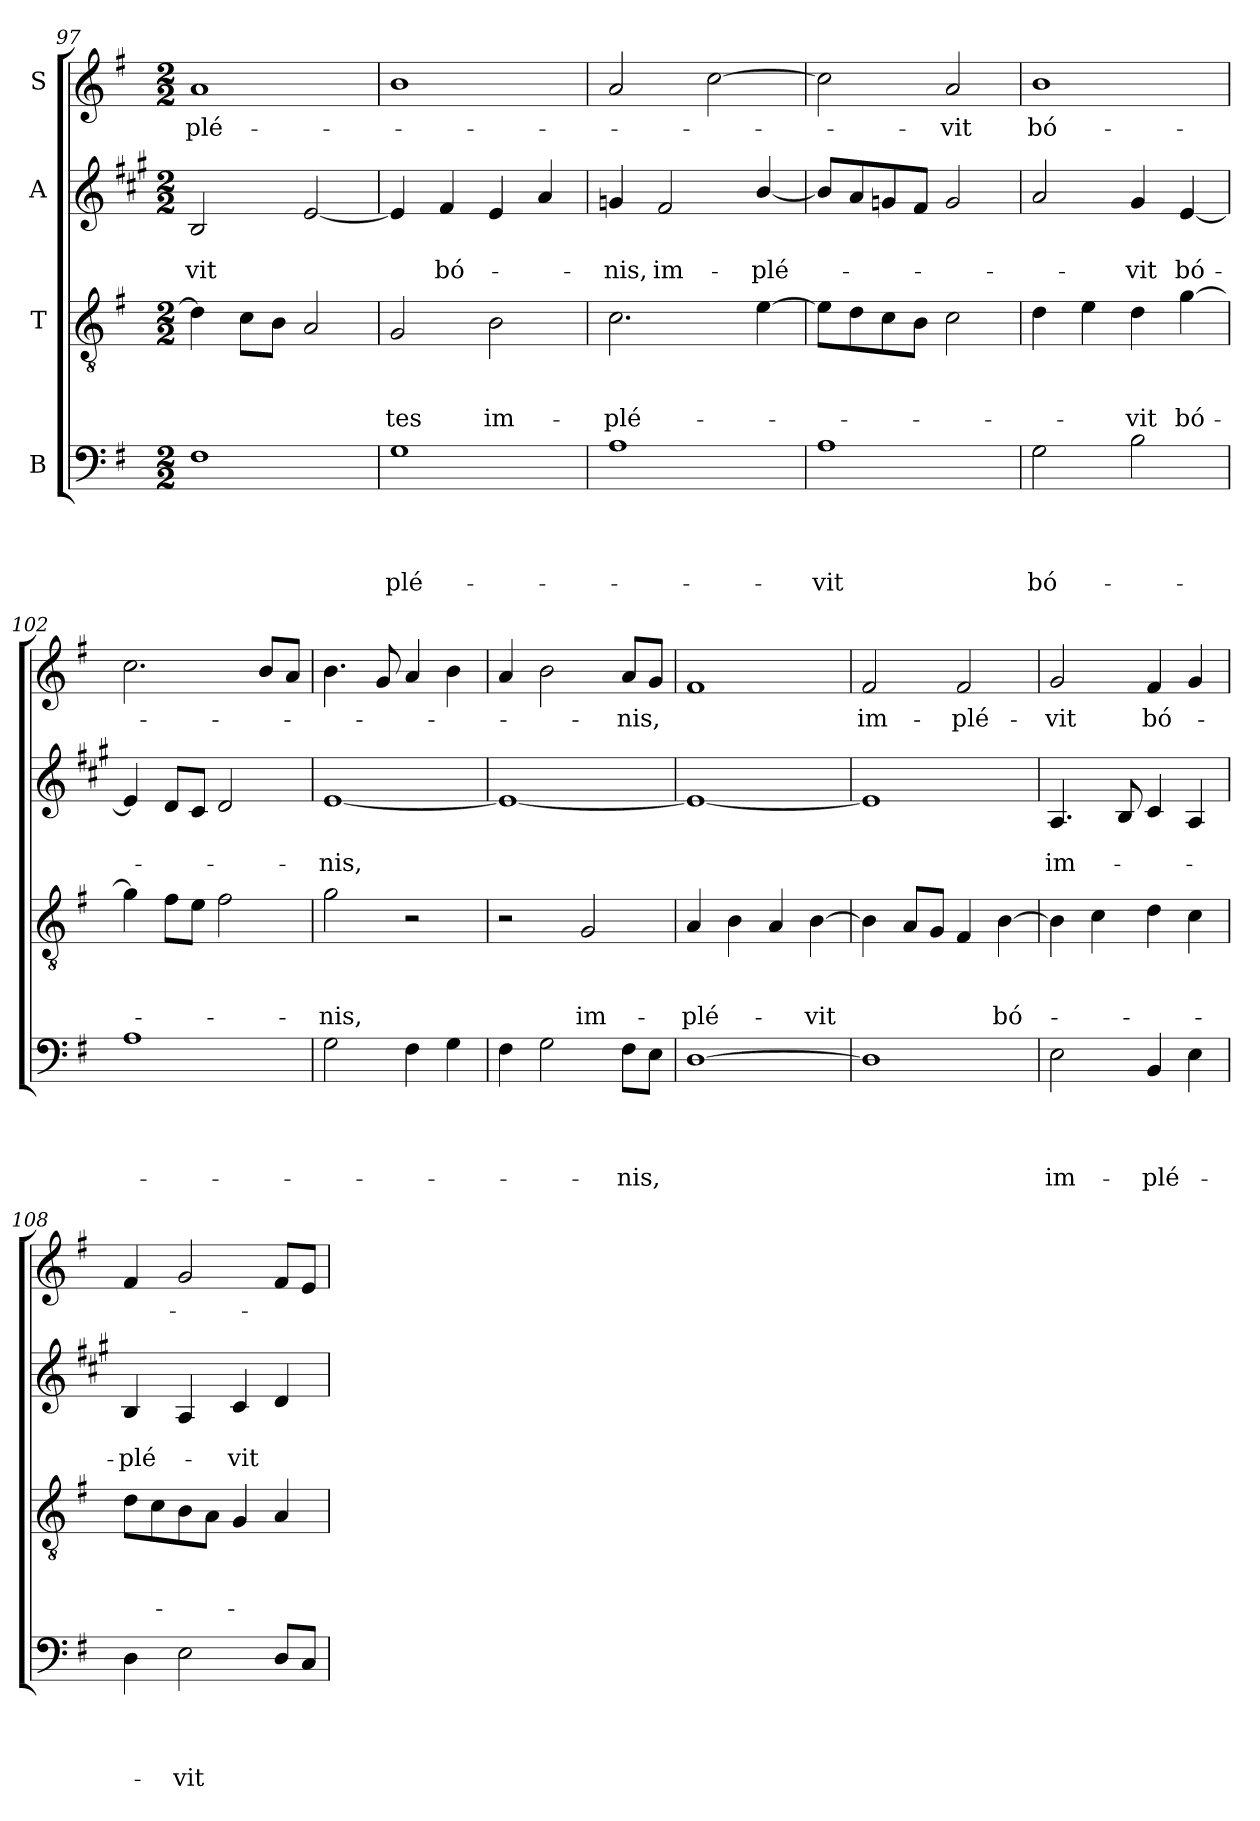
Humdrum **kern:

**kern	**text	**text	**text	**text	**kern	**text	**text	**text	**kern	**text	**text	**kern	**text
*part4	*part4	*part4	*part4	*part4	*part3	*part3	*part3	*part3	*part2	*part2	*part2	*part1	*part1
*staff4	*staff4	*staff4	*staff4	*staff4	*staff3	*staff3	*staff3	*staff3	*staff2	*staff2	*staff2	*staff1	*staff1
*I"B	*	*	*	*	*I"T	*	*	*	*I"A	*	*	*I"S	*
!!LO:PB:g=z
*clefF4	*	*	*	*	*clefGv2	*	*	*	*clefG2	*	*	*clefG2	*
*	*	*	*	*	*	*	*	*	*ITrd1c2	*	*	*	*
*k[f#]	*	*	*	*	*k[f#]	*	*	*	*k[f#]	*	*	*k[f#]	*
*G:	*	*	*	*	*G:	*	*	*	*G:	*	*	*G:	*
*M2/2	*	*	*	*	*M2/2	*	*	*	*M2/2	*	*	*M2/2	*
=97	=97	=97	=97	=97	=97	=97	=97	=97	=97	=97	=97	=97	=97
!	!	!	!	!	!	!	!	!	!	!	!LO:LY:b	!	!LO:LY:b
1F#	.	.	.	.	4d\]	.	.	.	2A/	.	-vit	1a	-plé-
.	.	.	.	.	8c\L	.	.	.	.	.	.	.	.
.	.	.	.	.	8B\J	.	.	.	.	.	.	.	.
.	.	.	.	.	2A/	.	.	.	[2d/	.	.	.	.
=98	=98	=98	=98	=98	=98	=98	=98	=98	=98	=98	=98	=98	=98
!	!	!	!	!LO:LY:b	!	!	!	!LO:LY:b	!	!	!	!	!
1G	.	.	.	-plé-	2G/	.	.	-tes	4d/]	.	.	1b	.
!	!	!	!	!	!	!	!	!	!	!	!LO:LY:b	!	!
.	.	.	.	.	.	.	.	.	4e/	.	bó-	.	.
!	!	!	!	!	!	!	!	!LO:LY:b	!	!	!	!	!
.	.	.	.	.	2B\	.	.	im-	4d/	.	.	.	.
.	.	.	.	.	.	.	.	.	4g/	.	.	.	.
=99	=99	=99	=99	=99	=99	=99	=99	=99	=99	=99	=99	=99	=99
!	!	!	!	!	!	!	!	!LO:LY:b	!	!	!LO:LY:b	!	!
1A	.	.	.	.	2.c\	.	.	-plé-	4f/	.	-nis,	2a/	.
!	!	!	!	!	!	!	!	!	!	!	!LO:LY:b	!	!
.	.	.	.	.	.	.	.	.	2e/	.	im-	.	.
.	.	.	.	.	.	.	.	.	.	.	.	[2cc\	.
!	!	!	!	!	!	!	!	!	!	!	!LO:LY:b	!	!
.	.	.	.	.	[4e\	.	.	.	[4a/	.	-plé-	.	.
=100	=100	=100	=100	=100	=100	=100	=100	=100	=100	=100	=100	=100	=100
!	!	!	!	!LO:LY:b	!	!	!	!	!	!	!	!	!
1A	.	.	.	-vit	8e\L]	.	.	.	8a/L]	.	.	2cc\]	.
.	.	.	.	.	8d\	.	.	.	8g/	.	.	.	.
.	.	.	.	.	8c\	.	.	.	8f/	.	.	.	.
.	.	.	.	.	8B\J	.	.	.	8e/J	.	.	.	.
!	!	!	!	!	!	!	!	!	!	!	!	!	!LO:LY:b
.	.	.	.	.	2c\	.	.	.	2f/	.	.	2a/	-vit
=101	=101	=101	=101	=101	=101	=101	=101	=101	=101	=101	=101	=101	=101
!	!	!	!	!LO:LY:b	!	!	!	!	!	!	!	!	!LO:LY:b
2G\	.	.	.	bó-	4d\	.	.	.	2g/	.	.	1b	bó-
.	.	.	.	.	4e\	.	.	.	.	.	.	.	.
!	!	!	!	!	!	!	!	!LO:LY:b	!	!	!LO:LY:b	!	!
2B\	.	.	.	.	4d\	.	.	-vit	4f#/	.	-vit	.	.
!	!	!	!	!	!	!	!	!LO:LY:b	!	!	!LO:LY:b	!	!
.	.	.	.	.	[4g\	.	.	bó-	[4d/	.	bó-	.	.
=102	=102	=102	=102	=102	=102	=102	=102	=102	=102	=102	=102	=102	=102
1A	.	.	.	.	4g\]	.	.	.	4d/]	.	.	2.cc\	.
.	.	.	.	.	8f#\L	.	.	.	8c/L	.	.	.	.
.	.	.	.	.	8e\J	.	.	.	8B/J	.	.	.	.
.	.	.	.	.	2f#\	.	.	.	2c/	.	.	.	.
.	.	.	.	.	.	.	.	.	.	.	.	8b/L	.
.	.	.	.	.	.	.	.	.	.	.	.	8a/J	.
!!LO:LB:g=z
=103	=103	=103	=103	=103	=103	=103	=103	=103	=103	=103	=103	=103	=103
!	!	!	!	!	!	!	!	!LO:LY:b	!	!	!LO:LY:b	!	!
2G\	.	.	.	.	2g\	.	.	-nis,	[1d	.	-nis,	4.b\	.
.	.	.	.	.	.	.	.	.	.	.	.	8g/	.
4F#\	.	.	.	.	2r	.	.	.	.	.	.	4a/	.
4G\	.	.	.	.	.	.	.	.	.	.	.	4b\	.
=104	=104	=104	=104	=104	=104	=104	=104	=104	=104	=104	=104	=104	=104
4F#\	.	.	.	.	2r	.	.	.	1d_	.	.	4a/	.
2G\	.	.	.	.	.	.	.	.	.	.	.	2b\	.
!	!	!	!	!	!	!	!	!LO:LY:b	!	!	!	!	!
.	.	.	.	.	2G/	.	.	im-	.	.	.	.	.
!	!	!	!	!LO:LY:b	!	!	!	!	!	!	!	!	!LO:LY:b
8F#\L	.	.	.	-nis,	.	.	.	.	.	.	.	8a/L	-nis,
8E\J	.	.	.	.	.	.	.	.	.	.	.	8g/J	.
=105	=105	=105	=105	=105	=105	=105	=105	=105	=105	=105	=105	=105	=105
!	!	!	!	!	!	!	!	!LO:LY:b	!	!	!	!	!
[1D	.	.	.	.	4A/	.	.	-plé-	1d_	.	.	1f#	.
.	.	.	.	.	4B\	.	.	.	.	.	.	.	.
.	.	.	.	.	4A/	.	.	.	.	.	.	.	.
!	!	!	!	!	!	!	!	!LO:LY:b	!	!	!	!	!
.	.	.	.	.	[4B\	.	.	-vit	.	.	.	.	.
=106	=106	=106	=106	=106	=106	=106	=106	=106	=106	=106	=106	=106	=106
!	!	!	!	!	!	!	!	!	!	!	!	!	!LO:LY:b
1D]	.	.	.	.	4B\]	.	.	.	1d]	.	.	2f#/	im-
.	.	.	.	.	8A/L	.	.	.	.	.	.	.	.
.	.	.	.	.	8G/J	.	.	.	.	.	.	.	.
!	!	!	!	!	!	!	!	!	!	!	!	!	!LO:LY:b
.	.	.	.	.	4F#/	.	.	.	.	.	.	2f#/	-plé-
!	!	!	!	!	!	!	!	!LO:LY:b	!	!	!	!	!
.	.	.	.	.	[4B\	.	.	bó-	.	.	.	.	.
=107	=107	=107	=107	=107	=107	=107	=107	=107	=107	=107	=107	=107	=107
!	!	!	!	!LO:LY:b	!	!	!	!	!	!	!LO:LY:b	!	!LO:LY:b
2E\	.	.	.	im-	4B\]	.	.	.	4.G/	.	im-	2g/	-vit
.	.	.	.	.	4c\	.	.	.	.	.	.	.	.
.	.	.	.	.	.	.	.	.	8A/	.	.	.	.
!	!	!	!	!LO:LY:b	!	!	!	!	!	!	!	!	!LO:LY:b
4BB/	.	.	.	-plé-	4d\	.	.	.	4B/	.	.	4f#/	bó-
4E\	.	.	.	.	4c\	.	.	.	4G/	.	.	4g/	.
=108	=108	=108	=108	=108	=108	=108	=108	=108	=108	=108	=108	=108	=108
!	!	!	!	!	!	!	!	!	!	!	!LO:LY:b	!	!
4D\	.	.	.	.	8d\L	.	.	.	4A/	.	-plé-	4f#/	.
.	.	.	.	.	8c\	.	.	.	.	.	.	.	.
!	!	!	!	!LO:LY:b	!	!	!	!	!	!	!	!	!
2E\	.	.	.	-vit	8B\	.	.	.	4G/	.	.	2g/	.
.	.	.	.	.	8A\J	.	.	.	.	.	.	.	.
!	!	!	!	!	!	!	!	!	!	!	!LO:LY:b	!	!
.	.	.	.	.	4G/	.	.	.	4B/	.	-vit	.	.
8D/L	.	.	.	.	4A/	.	.	.	4c/	.	.	8f#/L	.
8C/J	.	.	.	.	.	.	.	.	.	.	.	8e/J	.
=	=	=	=	=	=	=	=	=	=	=	=	=	=
*-	*-	*-	*-	*-	*-	*-	*-	*-	*-	*-	*-	*-	*-
